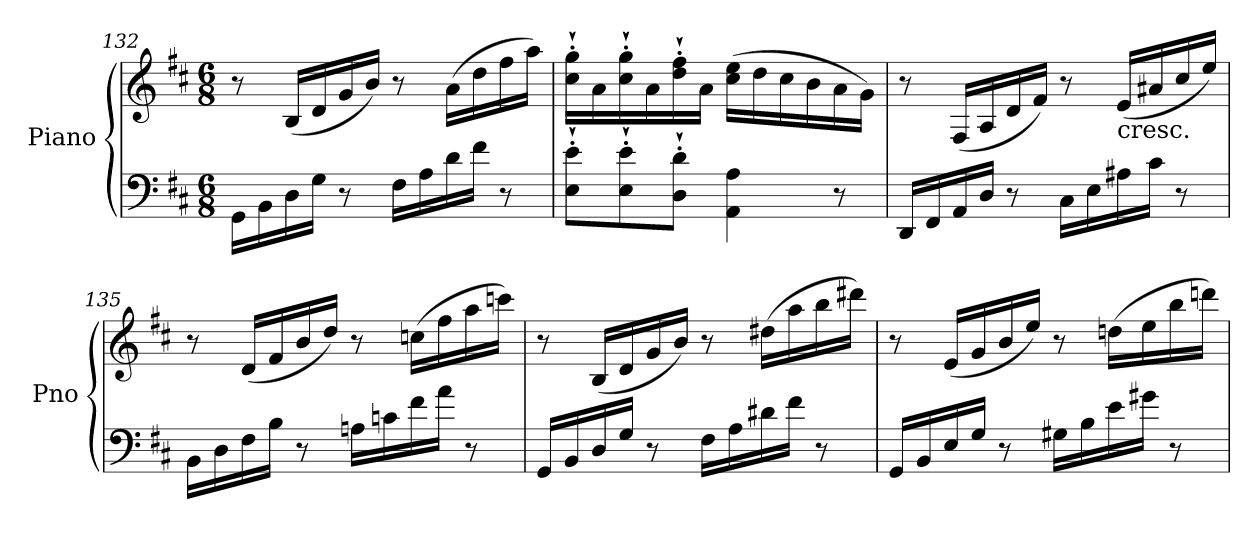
**kern	**kern
*part1	*part1
*staff2	*staff1
*I"Piano	*
*I'Pno	*
*clefF4	*clefG2
*k[f#c#]	*k[f#c#]
*D:	*D:
*M6/8	*M6/8
=132	=132
16GG\LL	8r
16BB\	.
16D\	(16B/LL
16G\JJ	16d/
8r	16g/
.	16b/JJ)
16F#\LL	8r
16A\	.
16d\	(16a\LL
16f#\JJ	16dd\
8r	16ff#\
.	16aa\JJ)
=133	=133
8E\`' 8e\`'L	16cc#\`' 16gg\`'LL
.	16a\
8E\`' 8e\`'	16cc#\`' 16gg\`'
.	16a\
8D\`' 8d\`'J	16dd\`' 16ff#\`'
.	16a\JJ
4AA\ 4A\	(16cc#\ 16ee\LL
.	16dd\
.	16cc#\
.	16b\
8r	16a\
.	16g\JJ)
!!LO:LB:g=z
=134	=134
16DD/LL	8r
16FF#/	.
16AA/	(16F#/LL
16D/JJ	16A/
8r	16d/
.	16f#/JJ)
16C#\LL	8r
16E\	.
!	!LO:TX:b:t=cresc.
16A#X\	(16e/LL
16c#\JJ	16a#X/
8r	16cc#/
.	16ee/JJ)
=135	=135
16BB\LL	8r
16D\	.
16F#\	(16d/LL
16B\JJ	16f#/
8r	16b/
.	16dd/JJ)
16An\LL	8r
16cn\	.
16f#\	(16ccn\LL
16a\JJ	16ff#\
8r	16aa\
.	16cccn\JJ)
=136	=136
16GG/LL	8r
16BB/	.
16D/	(16B/LL
16G/JJ	16d/
8r	16g/
.	16b/JJ)
16F#\LL	8r
16A\	.
16d#X\	(16dd#X\LL
16f#\JJ	16aa\
8r	16bb\
.	16ddd#X\JJ)
=137	=137
16GG/LL	8r
16BB/	.
16E/	(16e/LL
16G/JJ	16g/
8r	16b/
.	16ee/JJ)
16G#X\LL	8r
16B\	.
16e\	(16ddn\LL
16g#X\JJ	16ee\
8r	16bb\
.	16dddn\JJ)
=	=
*-	*-
